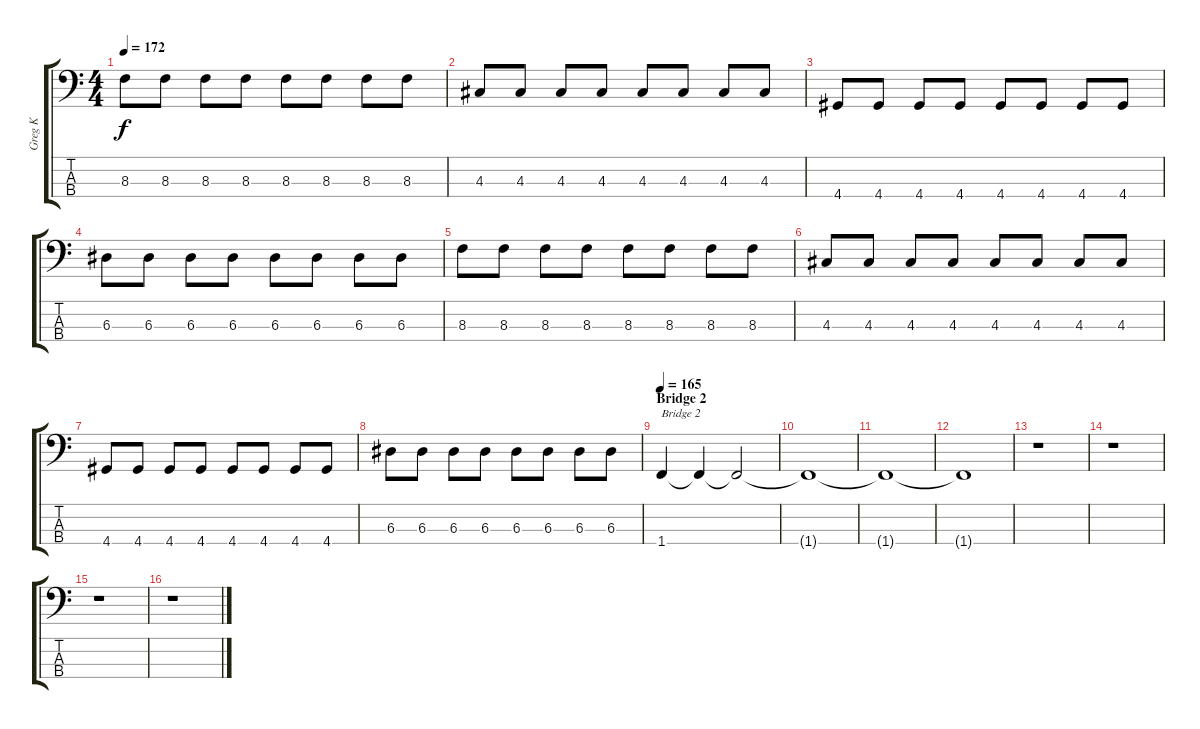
\track ("Greg K" "Greg K") {instrument electricbasspick}
\staff {score tabs}
\tuning (G2 D2 A1 E1) {hide}
\ts (4 4)
\tempo 172
\clef f4
\ks c
8.3.8{dy f} 8.3.8 8.3.8 8.3.8 8.3.8 8.3.8 8.3.8 8.3.8 |
4.3.8 4.3.8 4.3.8 4.3.8 4.3.8 4.3.8 4.3.8 4.3.8 |
4.4.8 4.4.8 4.4.8 4.4.8 4.4.8 4.4.8 4.4.8 4.4.8 |
6.3.8 6.3.8 6.3.8 6.3.8 6.3.8 6.3.8 6.3.8 6.3.8 |
8.3.8 8.3.8 8.3.8 8.3.8 8.3.8 8.3.8 8.3.8 8.3.8 |
4.3.8 4.3.8 4.3.8 4.3.8 4.3.8 4.3.8 4.3.8 4.3.8 |
4.4.8 4.4.8 4.4.8 4.4.8 4.4.8 4.4.8 4.4.8 4.4.8 |
6.3.8 6.3.8 6.3.8 6.3.8 6.3.8 6.3.8 6.3.8 6.3.8 |
\section ("" "Bridge 2")
\tempo 165
1.4.4{txt "Bridge 2"} 1.4{t}.4{volume 14} 1.4{t}.2{volume 13} |
1.4{t}.1{volume 14} |
1.4{t}.1{volume 13} |
1.4{t}.1{volume 12} |
r.1 |
r.1 |
r.1 |
r.1
